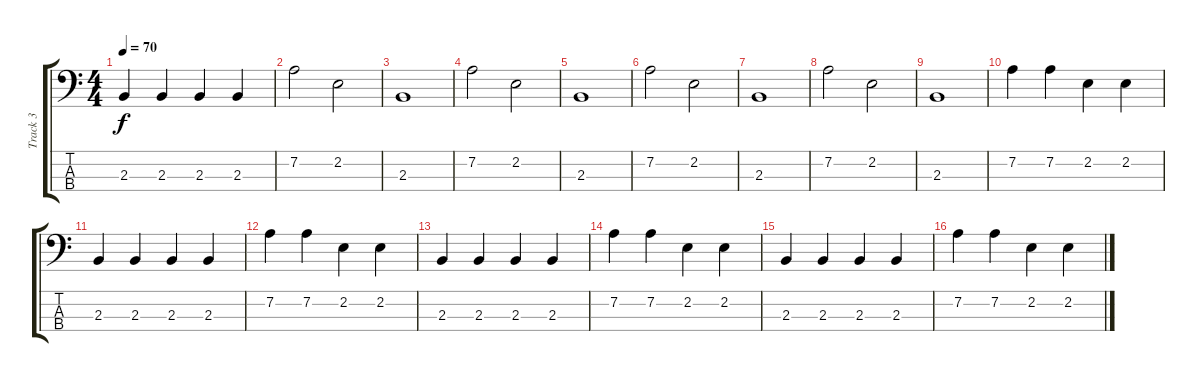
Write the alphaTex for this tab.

\track ("Track 3" "Track 3") {instrument electricbasspick}
\staff {score tabs}
\tuning (G2 D2 A1 E1) {hide}
\ts (4 4)
\tempo 70
\clef f4
\ks c
2.3.4{dy f} 2.3.4 2.3.4 2.3.4 |
7.2.2 2.2.2 |
2.3.1 |
7.2.2 2.2.2 |
2.3.1 |
7.2.2 2.2.2 |
2.3.1 |
7.2.2 2.2.2 |
2.3.1 |
7.2.4 7.2.4 2.2.4 2.2.4 |
2.3.4 2.3.4 2.3.4 2.3.4 |
7.2.4 7.2.4 2.2.4 2.2.4 |
2.3.4 2.3.4 2.3.4 2.3.4 |
7.2.4 7.2.4 2.2.4 2.2.4 |
2.3.4 2.3.4 2.3.4 2.3.4 |
7.2.4 7.2.4 2.2.4 2.2.4
